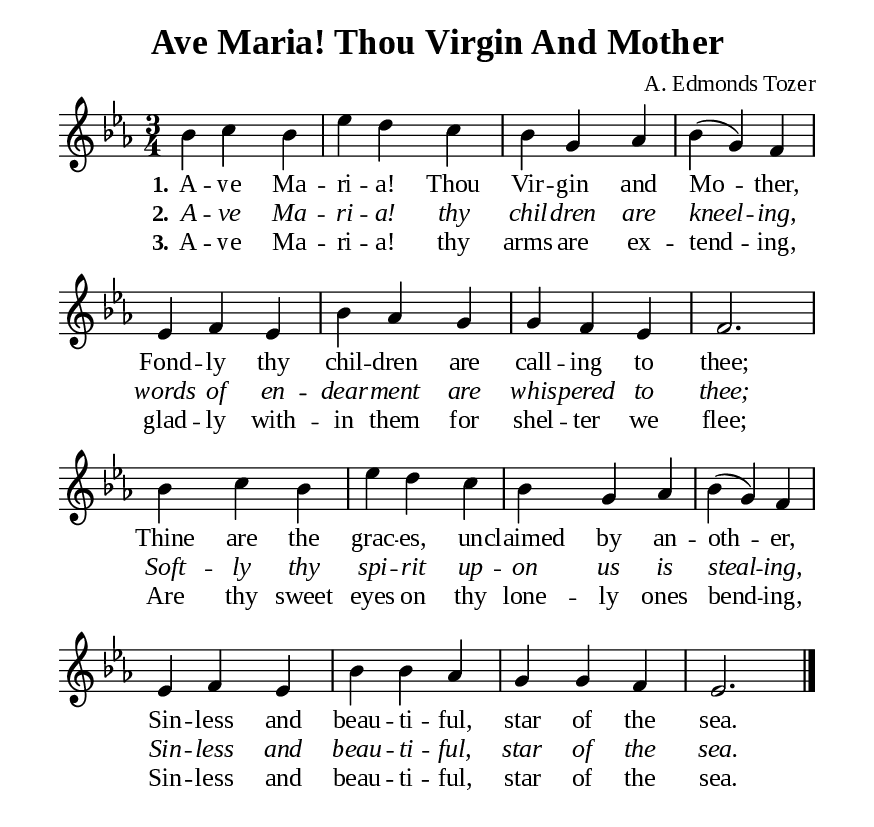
%%%%%%%%%%%%%%%%%%%%%%%%%%%%%
% CONTENTS OF THIS DOCUMENT
% 1. Common settings
% 2. Verse music
% 3. Verse lyrics
% 4. Layout
%%%%%%%%%%%%%%%%%%%%%%%%%%%%%

%%%%%%%%%%%%%%%%%%%%%%%%%%%%%
% 1. Common settings
%%%%%%%%%%%%%%%%%%%%%%%%%%%%%
\version "2.22.1"

\header {
  title = "Ave Maria! Thou Virgin And Mother"
  composer = "A. Edmonds Tozer"
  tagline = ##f
}

global= {
  \key ees \major
  \time 3/4
  \override Score.BarNumber.break-visibility = ##(#f #f #f)
  \override Lyrics.LyricSpace.minimum-distance = #3.0
}

\paper {
  #(set-paper-size "a5")
  top-margin = 3.2\mm
  bottom-marign = 10\mm
  left-margin = 10\mm
  right-margin = 10\mm
  indent = #0
  #(define fonts
	 (make-pango-font-tree "Liberation Serif"
	 		       "Liberation Serif"
			       "Liberation Serif"
			       (/ 20 20)))
  system-system-spacing = #'((basic-distance . 3) (padding . 3))
}

printItalic = {
  \override LyricText.font-shape = #'italic
}

%%%%%%%%%%%%%%%%%%%%%%%%%%%%%
% 2. Verse music
%%%%%%%%%%%%%%%%%%%%%%%%%%%%%
musicVerseSoprano = \relative c'' {
  %{	01	%} bes4 c bes |
  %{	02	%} ees d c |
  %{	03	%} bes g aes |
  %{	04	%} bes (g) f |
  %{	05	%} ees f ees |
  %{	06	%} bes' aes g |
  %{	07	%} g f ees |
  %{	08	%} f2. |
  %{	09	%} bes4 c bes |
  %{	10	%} ees d c |
  %{	11	%} bes g aes |
  %{	12	%} bes (g) f |
  %{	13	%} ees f ees |
  %{	14	%} bes' bes aes |
  %{	15	%} g g f |
  %{	16	%} ees2. \bar "|."
}

%%%%%%%%%%%%%%%%%%%%%%%%%%%%%
% 3. Verse lyrics
%%%%%%%%%%%%%%%%%%%%%%%%%%%%%
verseOne = \lyricmode {
  \set stanza = #"1."
  A -- ve Ma -- ri -- a! Thou Vir -- gin and Mo -- ther,
  Fond -- ly thy chil -- dren are call -- ing to thee;
  Thine are the grac -- es, un -- claimed by an -- oth -- er,
  Sin -- less and beau -- ti -- ful, star of the sea.
}

verseTwo = \lyricmode {
  \set stanza = #"2."
  A -- ve Ma -- ri -- a! thy chil -- dren are kneel -- ing,
  words of en -- dear -- ment are whis -- pered to thee;
  Soft -- ly thy spi -- rit up -- on us is steal -- ing,
  Sin -- less and beau -- ti -- ful, star of the sea.
}

verseThree = \lyricmode {
  \set stanza = #"3."
  A -- ve Ma -- ri -- a! thy arms are ex -- tend -- ing,
  glad -- ly with -- in them for shel -- ter we flee;
  Are thy sweet eyes on thy lone -- ly ones bend -- ing,
  Sin -- less and beau -- ti -- ful, star of the sea.
}

%%%%%%%%%%%%%%%%%%%%%%%%%%%%%
% 4. Layout
%%%%%%%%%%%%%%%%%%%%%%%%%%%%%
\score {
    \new ChoirStaff <<
      \new Staff <<
        \clef "treble"
        \new Voice = "sopranos" { \global   \musicVerseSoprano }
      >>
      \new Lyrics \lyricsto sopranos \verseOne
      \new Lyrics \with \printItalic \lyricsto sopranos \verseTwo
      \new Lyrics \lyricsto sopranos \verseThree
    >>
}
